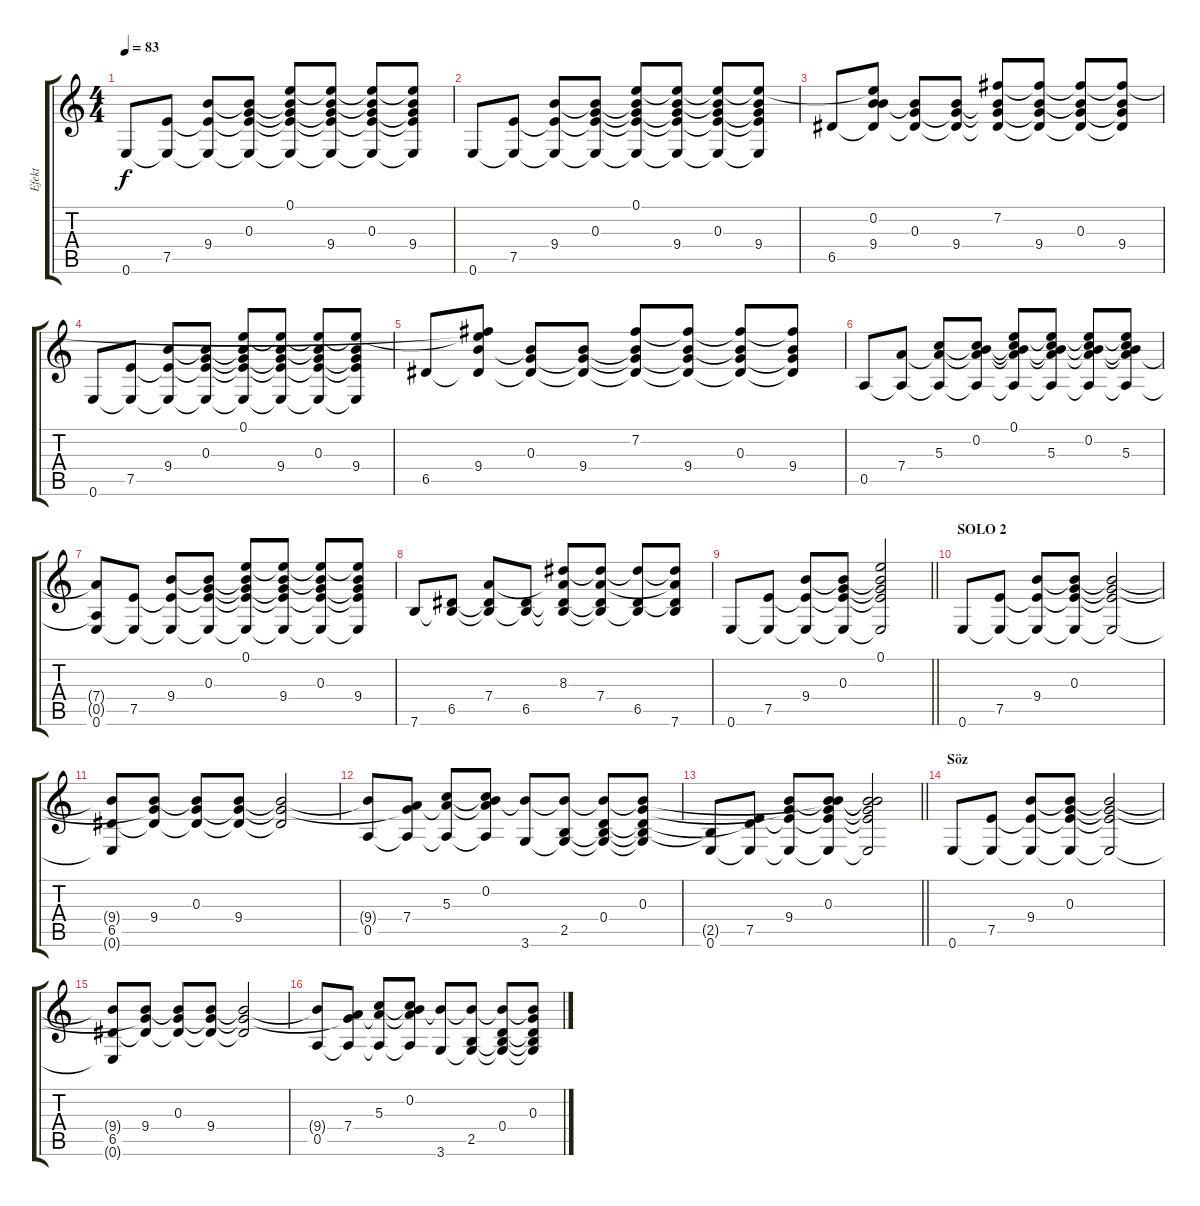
\track ("Efekt" "Efekt") {instrument acousticguitarsteel}
\staff {score tabs}
\tuning (E4 B3 G3 D3 A2 E2) {hide}
\ts (4 4)
\tempo 83
\clef g2
\ks c
0.6.8{dy f} (7.5 0.6{t}).8 (9.4 7.5{t} 0.6{t}).8 (0.3 9.4{t} 7.5{t} 0.6{t}).8 (0.1 0.3{t} 9.4{t} 7.5{t} 0.6{t}).8 (0.1{t} 0.3{t} 9.4 7.5{t} 0.6{t}).8 (0.1{t} 0.3 9.4{t} 7.5{t} 0.6{t}).8 (0.1{t} 0.3{t} 9.4 7.5{t} 0.6{t}).8 |
0.6.8 (7.5 0.6{t}).8 (9.4 7.5{t} 0.6{t}).8 (0.3 9.4{t} 7.5{t} 0.6{t}).8 (0.1 0.3{t} 9.4{t} 7.5{t} 0.6{t}).8 (0.1{t} 0.3{t} 9.4 7.5{t} 0.6{t}).8 (0.1{t} 0.3 9.4{t} 7.5{t} 0.6{t}).8 (0.1{t} 0.3{t} 9.4 7.5{t} 0.6{t}).8 |
6.5.8 (0.1{t} 0.2 9.4 6.5{t}).8 (0.3 9.4{t} 6.5{t}).8 (0.3{t} 9.4 6.5{t}).8 (7.2 0.3{t} 9.4{t} 6.5{t}).8 (7.2{t} 0.3{t} 9.4 6.5{t}).8 (7.2{t} 0.3 9.4{t} 6.5{t}).8 (7.2{t} 0.3{t} 9.4 6.5{t}).8 |
0.6.8 (7.5 0.6{t}).8 (9.4 7.5{t} 0.6{t}).8 (0.3 9.4{t} 7.5{t} 0.6{t}).8 (0.1 0.3{t} 9.4{t} 7.5{t} 0.6{t}).8 (0.1{t} 0.3{t} 9.4 7.5{t} 0.6{t}).8 (0.1{t} 0.3 9.4{t} 7.5{t} 0.6{t}).8 (0.1{t} 0.3{t} 9.4 7.5{t} 0.6{t}).8 |
6.5.8 (0.1{t} 7.2{t} 9.4 6.5{t}).8 (0.3 9.4{t} 6.5{t}).8 (0.3{t} 9.4 6.5{t}).8 (7.2 0.3{t} 9.4{t} 6.5{t}).8 (7.2{t} 0.3{t} 9.4 6.5{t}).8 (7.2{t} 0.3 9.4{t} 6.5{t}).8 (7.2{t} 0.3{t} 9.4 6.5{t}).8 |
0.5.8 (7.4 0.5{t}).8 (5.3 7.4{t} 0.5{t}).8 (0.2 5.3{t} 7.4{t} 0.5{t}).8 (0.1 0.2{t} 5.3{t} 7.4{t} 0.5{t}).8 (0.1{t} 0.2{t} 5.3 7.4{t} 0.5{t}).8 (0.1{t} 0.2 5.3{t} 7.4{t} 0.5{t}).8 (0.1{t} 0.2{t} 5.3 7.4{t} 0.5{t}).8 |
(7.4{t} 0.5{t} 0.6).8 (7.5 0.6{t}).8 (9.4 7.5{t} 0.6{t}).8 (0.3 9.4{t} 7.5{t} 0.6{t}).8 (0.1 0.3{t} 9.4{t} 7.5{t} 0.6{t}).8 (0.1{t} 0.3{t} 9.4 7.5{t} 0.6{t}).8 (0.1{t} 0.3 9.4{t} 7.5{t} 0.6{t}).8 (0.1{t} 0.3{t} 9.4 7.5{t} 0.6{t}).8 |
7.6.8 (6.5 7.6{t}).8 (7.4 6.5{t} 7.6{t}).8 (6.5 7.6{t}).8 (8.3 7.4{t} 6.5{t} 7.6{t}).8 (8.3{t} 7.4 6.5{t} 7.6{t}).8 (8.3{t} 6.5 7.6{t}).8 (8.3{t} 7.4{t} 6.5{t} 7.6).8 |
\barLineRight lightlight
0.6.8 (7.5 0.6{t}).8 (9.4 7.5{t} 0.6{t}).8 (0.3 9.4{t} 7.5{t} 0.6{t}).8 (0.1 0.3{t} 9.4{t} 7.5{t} 0.6{t}).2 |
\section ("" "SOLO 2")
0.6.8 (7.5 0.6{t}).8 (9.4 7.5{t} 0.6{t}).8 (0.3 9.4{t} 7.5{t} 0.6{t}).8 (0.3{t} 9.4{t} 7.5{t} 0.6{t}).2 |
(9.4{t} 6.5 0.6{t}).8 (0.3{t} 9.4 6.5{t}).8 (0.3 9.4{t} 6.5{t}).8 (0.3{t} 9.4 6.5{t}).8 (0.3{t} 9.4{t} 6.5{t}).2 |
(9.4{t} 0.5).8 (0.3{t} 7.4 0.5{t}).8 (5.3 7.4{t} 0.5{t}).8 (0.2 5.3{t} 7.4{t} 0.5{t}).8 (0.2{t} 3.6).8 (0.2{t} 2.5 3.6{t}).8 (0.2{t} 0.4 2.5{t} 3.6{t}).8 (0.2{t} 0.3 0.4{t} 2.5{t} 3.6{t}).8 |
\barLineRight lightlight
(2.5{t} 0.6).8 (0.4{t} 7.5 0.6{t}).8 (0.3{t} 9.4 7.5{t} 0.6{t}).8 (0.2{t} 0.3 9.4{t} 7.5{t} 0.6{t}).8 (0.2{t} 0.3{t} 9.4{t} 7.5{t} 0.6{t}).2 |
\section ("" "Söz")
0.6.8 (7.5 0.6{t}).8 (9.4 7.5{t} 0.6{t}).8 (0.3 9.4{t} 7.5{t} 0.6{t}).8 (0.3{t} 9.4{t} 7.5{t} 0.6{t}).2 |
(9.4{t} 6.5 0.6{t}).8 (0.3{t} 9.4 6.5{t}).8 (0.3 9.4{t} 6.5{t}).8 (0.3{t} 9.4 6.5{t}).8 (0.3{t} 9.4{t} 6.5{t}).2 |
(9.4{t} 0.5).8 (0.3{t} 7.4 0.5{t}).8 (5.3 7.4{t} 0.5{t}).8 (0.2 5.3{t} 7.4{t} 0.5{t}).8 (0.2{t} 3.6).8 (0.2{t} 2.5 3.6{t}).8 (0.2{t} 0.4 2.5{t} 3.6{t}).8 (0.2{t} 0.3 0.4{t} 2.5{t} 3.6{t}).8
